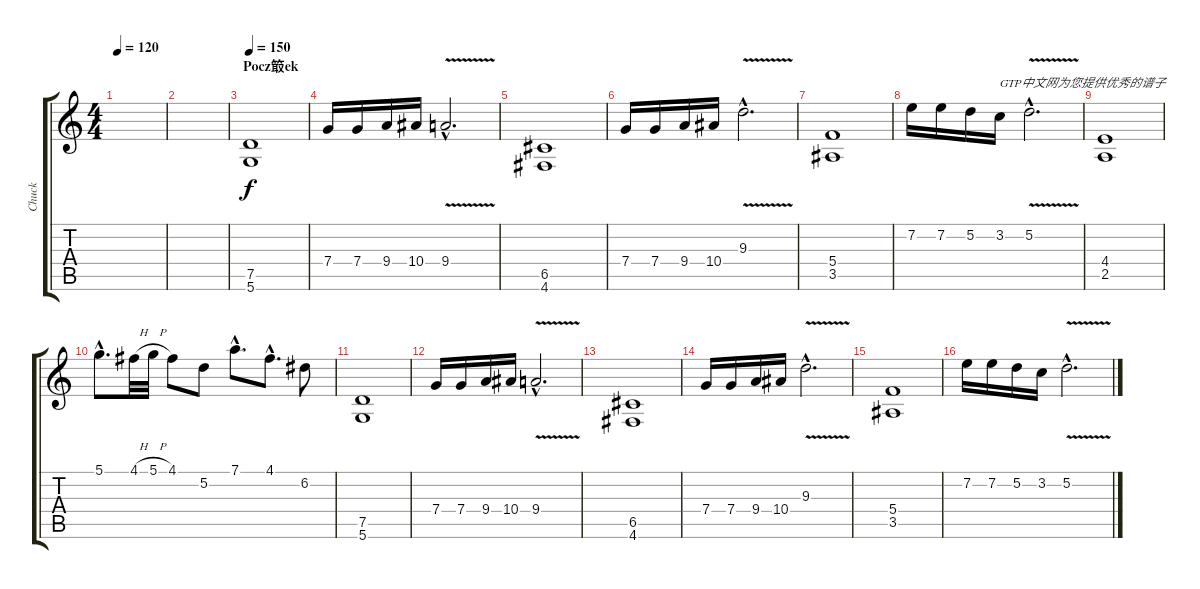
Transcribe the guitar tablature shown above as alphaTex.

\track ("Chuck" "Chuck") {instrument distortionguitar}
\staff {score tabs}
\tuning (D4 A3 F3 C3 G2 D2) {hide}
\ts (4 4)
\tempo 120
\clef g2
\ks c
|
|
\section ("" "Pocz箃ek")
\tempo 150
(7.5 5.6).1 |
7.4.16 7.4.16 9.4.16 10.4.16 9.4{v hac}.2{d} |
(6.5 4.6).1 |
7.4.16 7.4.16 9.4.16 10.4.16 9.3{v hac}.2{d} |
(5.4 3.5).1 |
7.2.16 7.2.16 5.2.16 3.2.16{txt "GTP中文网为您提供优秀的谱子"} 5.2{v hac}.2{d} |
(4.4 2.5).1 |
5.1{hac}.8{d} 4.1{h}.32 5.1{h}.32 4.1.8 5.2.8 7.1{hac}.8{d} 4.1{hac}.8{d} 6.2.8 |
(7.5 5.6).1 |
7.4.16 7.4.16 9.4.16 10.4.16 9.4{v hac}.2{d} |
(6.5 4.6).1 |
7.4.16 7.4.16 9.4.16 10.4.16 9.3{v hac}.2{d} |
(5.4 3.5).1 |
7.2.16 7.2.16 5.2.16 3.2.16 5.2{v hac}.2{d}
